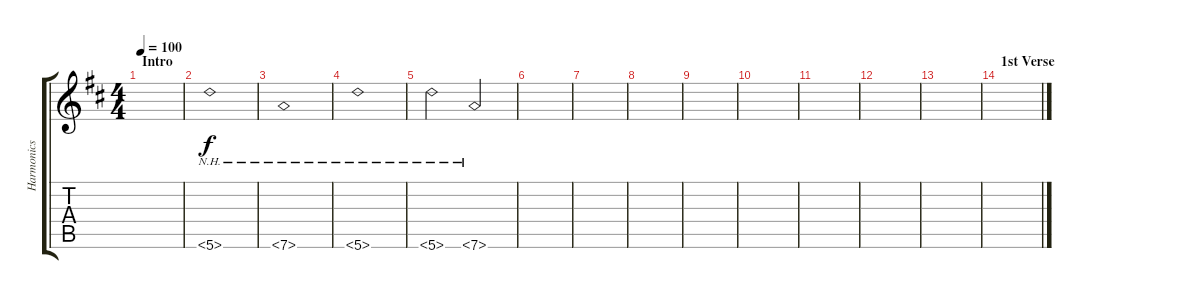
\track ("Harmonics" "Harmonics") {instrument guitarharmonics}
\staff {score tabs}
\tuning (E4 B3 G3 D3 A2 D2) {hide}
\ts (4 4)
\section ("" "Intro")
\tempo 100
\clef g2
\ks d
|
5.6{nh}.1 |
7.6{nh}.1 |
5.6{nh}.1 |
5.6{nh}.2 7.6{nh}.2 |
|
|
|
|
|
|
|
|
\section ("" "1st Verse")
